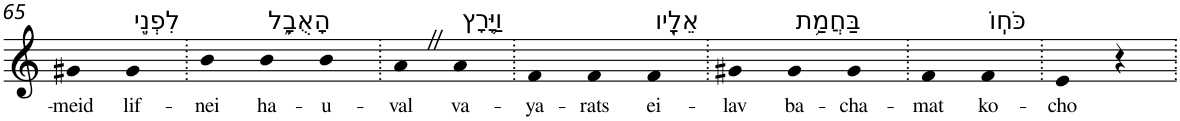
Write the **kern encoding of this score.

**kern	**text
*part1	*part1
*staff1	*staff1
*I"Piano	*
*I'Pno	*
!!LO:PB:g=z
*clefG2	*
*k[]	*
=65	=65
!	!LO:LY:b
4g#X	-meid
!LO:TX:a:t=לִפְנֵ֣י	!
!	!LO:LY:b
4g#	lif-
=66.	=66.
!	!LO:LY:b
4b	-nei
!LO:TX:a:t=הָאֻבָ֑ל	!
!	!LO:LY:b
4b	ha-
!	!LO:LY:b
4b	-u-
=67.	=67.
!	!LO:LY:b
4aZ	-val
!LO:TX:a:t=וַיָּ֥רָץ	!
!	!LO:LY:b
4a	va-
=68.	=68.
!	!LO:LY:b
4f	-ya-
!	!LO:LY:b
4f	-rats
!LO:TX:a:t=אֵלָ֖יו	!
!	!LO:LY:b
4f	ei-
=69.	=69.
!	!LO:LY:b
4g#X	-lav
!LO:TX:a:t=בַּחֲמַ֥ת	!
!	!LO:LY:b
4g#	ba-
!	!LO:LY:b
4g#	-cha-
=70.	=70.
!	!LO:LY:b
4f	-mat
!LO:TX:a:t=כֹּחֽוֹ	!
!	!LO:LY:b
4f	ko-
=71.	=71.
!	!LO:LY:b
4e	-cho
4r	.
=.	=.
*-	*-
